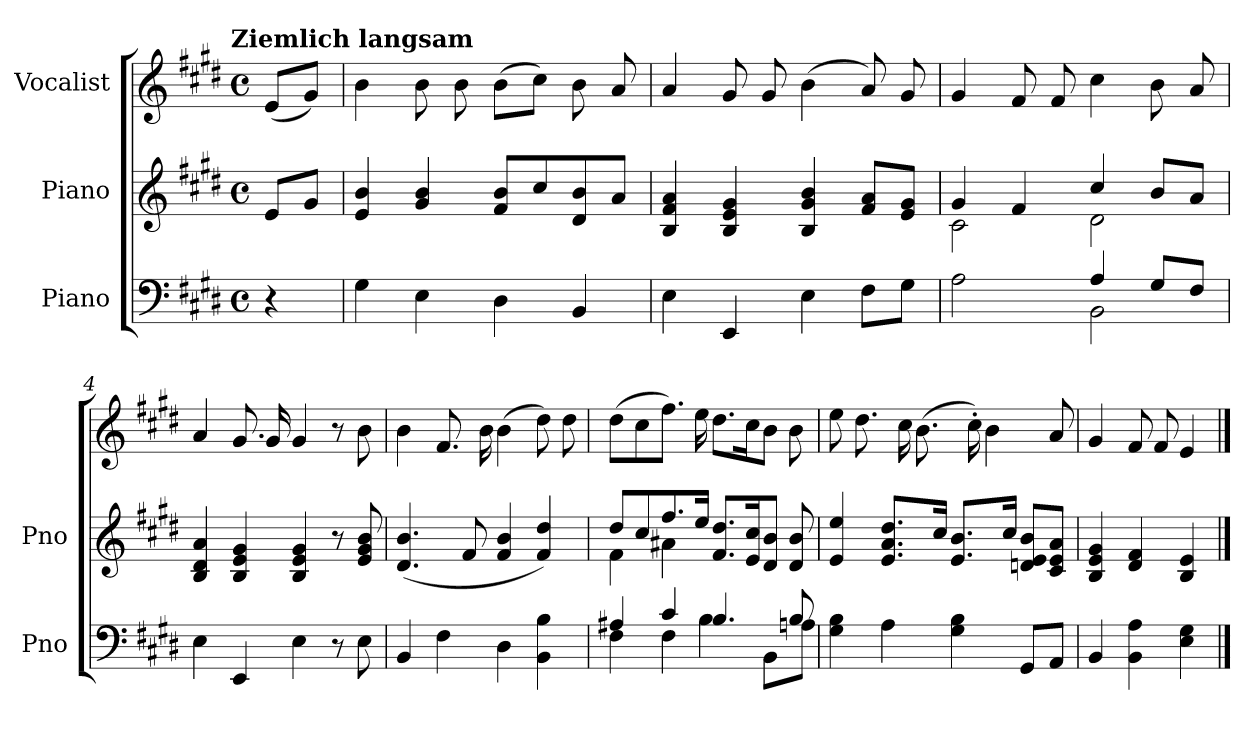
**kern	**kern	**kern
*part3	*part2	*part1
*staff3	*staff2	*staff1
*I"Piano	*I"Piano	*I"Vocalist
*I'Pno	*I'Pno	*
*clefF4	*clefG2	*clefG2
*k[f#c#g#d#]	*k[f#c#g#d#]	*k[f#c#g#d#]
*E:	*E:	*E:
!!LO:TX:omd:t=Ziemlich langsam
*M4/4	*M4/4	*M4/4
*met(c)	*met(c)	*met(c)
*MM72	*MM72	*MM72
=	=	=
4r	8eL	(8eL
.	8g#J	8g#J)
=1	=1	=1
4G#	4e 4b	4b
4E	4g# 4b	8b
.	.	8b
4D#	8f# 8bL	(8bL
.	8cc#	8cc#J)
4BB	8d# 8b	8b
.	8aJ	8a
=2	=2	=2
4E	4B 4f# 4a	4a
4EE	4B 4e 4g#	8g#
.	.	8g#
4E	4B 4g# 4b	(4b
8F#L	8f# 8aL	8a)
8G#J	8e 8g#J	8g#
=3	=3	=3
*^	*^	*
2A	4ryy	4g#	2c#	4g#
.	4ryy	4f#	.	8f#
.	.	.	.	8f#
4A	2BB	4cc#	2d#	4cc#
8G#L	.	8bL	.	8b
8F#J	.	8aJ	.	8a
*v	*v	*	*	*
*	*v	*v	*
=4	=4	=4
4E	4B 4d# 4a	4a
4EE	4B 4e 4g#	8.g#
.	.	16g#
4E	4B 4e 4g#	4g#
8r	8r	8r
8E	8e 8g# 8b	8b
=5	=5	=5
4BB	(4.d# 4.b	4b
4F#	.	8.f#
.	8f#	.
.	.	16b
4D#	4f# 4b	(4b
4BB 4B	4f# 4dd#)	8dd#)
.	.	8dd#
=6	=6	=6
*^	*^	*
4A#X	4F#	8dd#L	4f#	(8dd#L
.	.	8cc#	.	8cc#
4c#	4F#	8.ff#	4a#X	8.ff#J)
.	.	16eeJk	.	16ee
4.B	4B	8.f# 8.dd#L	2ryy	8.dd#L
.	.	16e 16cc#K	.	16cc#K
.	8BBL	8d# 8bJ	.	8bJ
8B	8AnJ	8d# 8b	.	8b
*v	*v	*	*	*
*	*v	*v	*
=7	=7	=7
4G# 4B	4e 4ee	8ee
.	.	8.dd#
4A	8.e 8.a 8.dd#L	.
.	.	16cc#
.	.	(8.b
.	16cc#Jk	.
4G# 4B	8.e 8.bL	.
.	.	16cc#')
.	.	4b
.	16cc#Jk	.
8GG#L	8dn 8e 8bL	.
8AAJ	8c# 8e 8aJ	8a
=8	=8	=8
4BB	4B 4e 4g#	4g#
4BB 4A	4d# 4f#	8f#
.	.	8f#
4E 4G#	4B 4e	4e
==	==	==
*-	*-	*-
